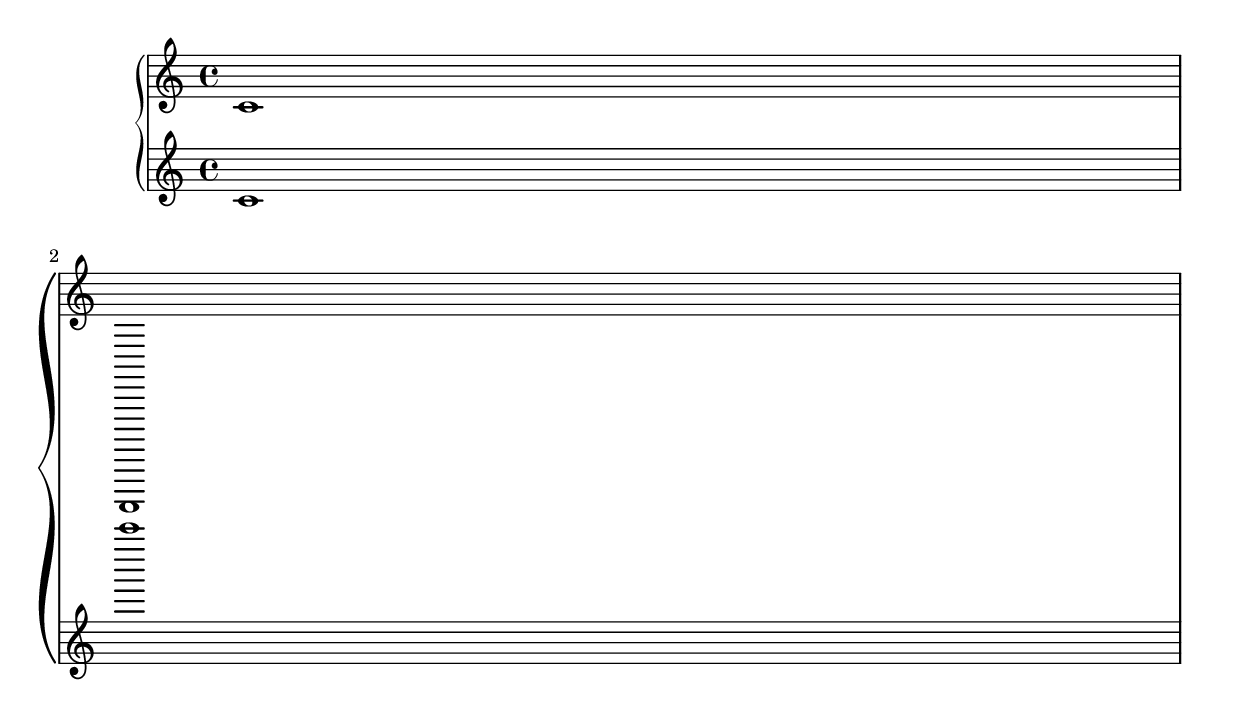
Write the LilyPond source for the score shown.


\version "1.0.7";

\score {
\notes <
	\type GrandStaff < {
	   \property GrandStaff . maxVerticalAlign = "60."
	   \property GrandStaff . minVerticalAlign = "35."

	   c'1 \break  c'''''1 
	}
	    { c'1 \break c,,,,1}
	>

>

\paper{}

}
